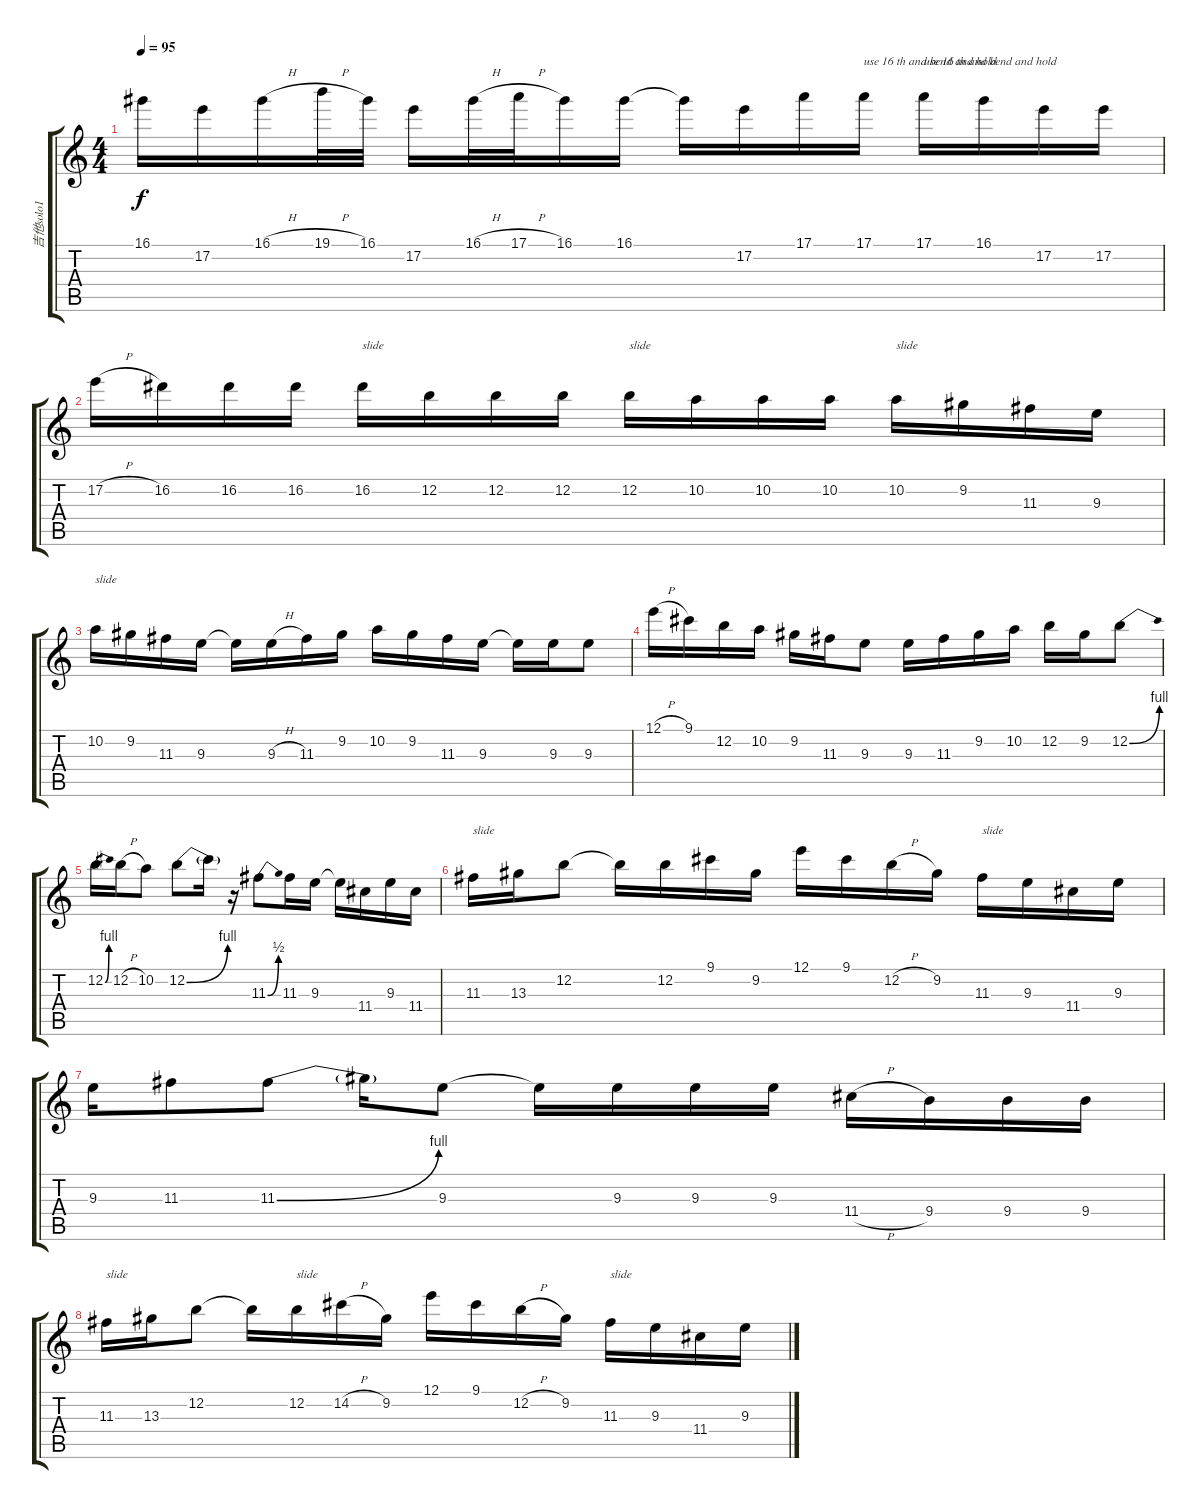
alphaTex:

\track ("吉他solo1" "吉他solo1") {instrument electricbasspick}
\staff {score tabs}
\tuning (E4 B3 G3 D3 A2 E2) {hide}
\ts (4 4)
\tempo 95
\clef g2
\ks c
16.1.16{dy f} 17.2.16 16.1{h}.16 19.1{h}.32 16.1.32 17.2.16 16.1{h}.32 17.1{h}.32 16.1.16 16.1.16 16.1{t}.16 17.2.16 17.1.16 17.1.16{txt "use 16 th and bend and hold"} 17.1.16{txt "use 16 th and bend and hold"} 16.1.16 17.2.16 17.2.16 |
17.2{h}.16 16.2.16 16.2.16 16.2.16 16.2.16{txt "slide"} 12.2.16 12.2.16 12.2.16 12.2.16{txt "slide"} 10.2.16 10.2.16 10.2.16 10.2.16{txt "slide"} 9.2.16 11.3.16 9.3.16 |
10.2.16{txt "slide"} 9.2.16 11.3.16 9.3.16 9.3{t}.16 9.3{h}.16 11.3.16 9.2.16 10.2.16 9.2.16 11.3.16 9.3.16 9.3{t}.16 9.3.16 9.3.8 |
12.1{h}.16 9.1.16 12.2.16 10.2.16 9.2.16 11.3.16 9.3.8 9.3.16 11.3.16 9.2.16 10.2.16 12.2.16 9.2.16 12.2{be (bend 0 0 60 4)}.8 |
12.2{be (bend 0 0 60 4)}.16 12.2{h}.16 10.2.8 12.2{be (bend 0 0 60 4)}.8 12.2{t}.16 r.16 11.3{be (bend 0 0 60 2)}.8 11.3.16 9.3.16 9.3{t}.16 11.4.16 9.3.16 11.4.16 |
11.3.16{txt "slide"} 13.3.16 12.2.8 12.2{t}.16 12.2.16 9.1.16 9.2.16 12.1.16 9.1.16 12.2{h}.16 9.2.16 11.3.16{txt "slide"} 9.3.16 11.4.16 9.3.16 |
9.3.16 11.3.8 11.3{be (bend 0 0 60 4)}.8 11.3{t}.16 9.3.8 9.3{t}.16 9.3.16 9.3.16 9.3.16 11.4{h}.16 9.4.16 9.4.16 9.4.16 |
11.3.16{txt "slide"} 13.3.16 12.2.8 12.2{t}.16 12.2.16{txt "slide"} 14.2{h}.16 9.2.16 12.1.16 9.1.16 12.2{h}.16 9.2.16 11.3.16{txt "slide"} 9.3.16 11.4.16 9.3.16
